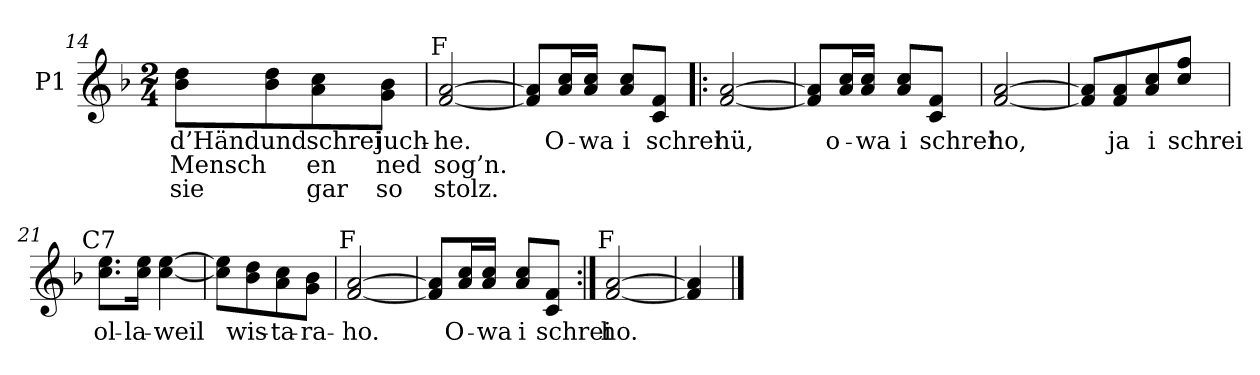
**kern	**text	**text	**text
*part1	*part1	*part1	*part1
*staff1	*staff1	*staff1	*staff1
*I"P1	*	*	*
*clefG2	*	*	*
*k[b-]	*	*	*
*F:	*	*	*
*M2/4	*	*	*
=14	=14	=14	=14
!	!LO:LY:b:color=#000000	!LO:LY:b:color=#000000	!LO:LY:b:color=#000000
8b-i\ 8ddiL	d’Händ	-Mensch	sie
!	!LO:LY:b:color=#000000	!	!
8b-i\ 8ddi	und	.	.
!	!LO:LY:b:color=#000000	!LO:LY:b:color=#000000	!LO:LY:b:color=#000000
8ai\ 8cci	schrei	en	gar
!	!LO:LY:b:color=#000000	!LO:LY:b:color=#000000	!LO:LY:b:color=#000000
8gi\ 8b-iJ	juch-	ned	so
=15	=15	=15	=15
!LO:TX:a:cj:t=F	!	!	!
!	!LO:LY:b:color=#000000	!LO:LY:b:color=#000000	!LO:LY:b:color=#000000
[<2fi/ [>2ai	-he.	sog’n.	stolz.
=16	=16	=16	=16
8fi/] 8ai]L	.	.	.
!	!LO:LY:b:color=#000000	!	!
16ai/ 16cciL	O-	.	.
!	!LO:LY:b:color=#000000	!	!
16ai/ 16cciJJ	-wa	.	.
!	!LO:LY:b:color=#000000	!	!
8ai/ 8cciL	i	.	.
!	!LO:LY:b:color=#000000	!	!
8ci/ 8fiJ	schrei	.	.
!!LO:LB:g=z
=17!|:	=17!|:	=17!|:	=17!|:
!	!LO:LY:b:color=#000000	!	!
[<2fi/ [>2ai	hü,	.	.
=18	=18	=18	=18
8fi/] 8ai]L	.	.	.
!	!LO:LY:b:color=#000000	!	!
16ai/ 16cciL	o-	.	.
!	!LO:LY:b:color=#000000	!	!
16ai/ 16cciJJ	-wa	.	.
!	!LO:LY:b:color=#000000	!	!
8ai/ 8cciL	i	.	.
!	!LO:LY:b:color=#000000	!	!
8ci/ 8fiJ	schrei	.	.
=19	=19	=19	=19
!	!LO:LY:b:color=#000000	!	!
[<2fi/ [>2ai	ho,	.	.
=20	=20	=20	=20
8fi/] 8ai]L	.	.	.
!	!LO:LY:b:color=#000000	!	!
8fi/ 8ai	ja	.	.
!	!LO:LY:b:color=#000000	!	!
8ai/ 8cci	i	.	.
!	!LO:LY:b:color=#000000	!	!
8cci/ 8ffiJ	schrei	.	.
!!LO:LB:g=z
=21	=21	=21	=21
!LO:TX:a:cj:t=C7	!	!	!
!	!LO:LY:b:color=#000000	!	!
8.cci\ 8.eeiL	ol-	.	.
!	!LO:LY:b:color=#000000	!	!
16cci\ 16eeiJk	-la-	.	.
!	!LO:LY:b:color=#000000	!	!
[<4cci\ [>4eei	-weil	.	.
=22	=22	=22	=22
8cci\] 8eei]L	.	.	.
!	!LO:LY:b:color=#000000	!	!
8b-i\ 8ddi	wis-	.	.
!	!LO:LY:b:color=#000000	!	!
8ai\ 8cci	-ta-	.	.
!	!LO:LY:b:color=#000000	!	!
8gi\ 8b-iJ	-ra-	.	.
=23	=23	=23	=23
!LO:TX:a:cj:t=F	!	!	!
!	!LO:LY:b:color=#000000	!	!
[<2fi/ [>2ai	-ho.	.	.
=24	=24	=24	=24
8fi/] 8ai]L	.	.	.
!	!LO:LY:b:color=#000000	!	!
16ai/ 16cciL	O-	.	.
!	!LO:LY:b:color=#000000	!	!
16ai/ 16cciJJ	-wa	.	.
!	!LO:LY:b:color=#000000	!	!
8ai/ 8cciL	i	.	.
!	!LO:LY:b:color=#000000	!	!
8ci/ 8fiJ	schrei	.	.
=25:|!	=25:|!	=25:|!	=25:|!
!LO:TX:a:cj:t=F	!	!	!
!	!LO:LY:b:color=#000000	!	!
[<2fi/ [>2ai	ho.	.	.
=26	=26	=26	=26
4fi/] 4ai]	.	.	.
==	==	==	==
*-	*-	*-	*-
